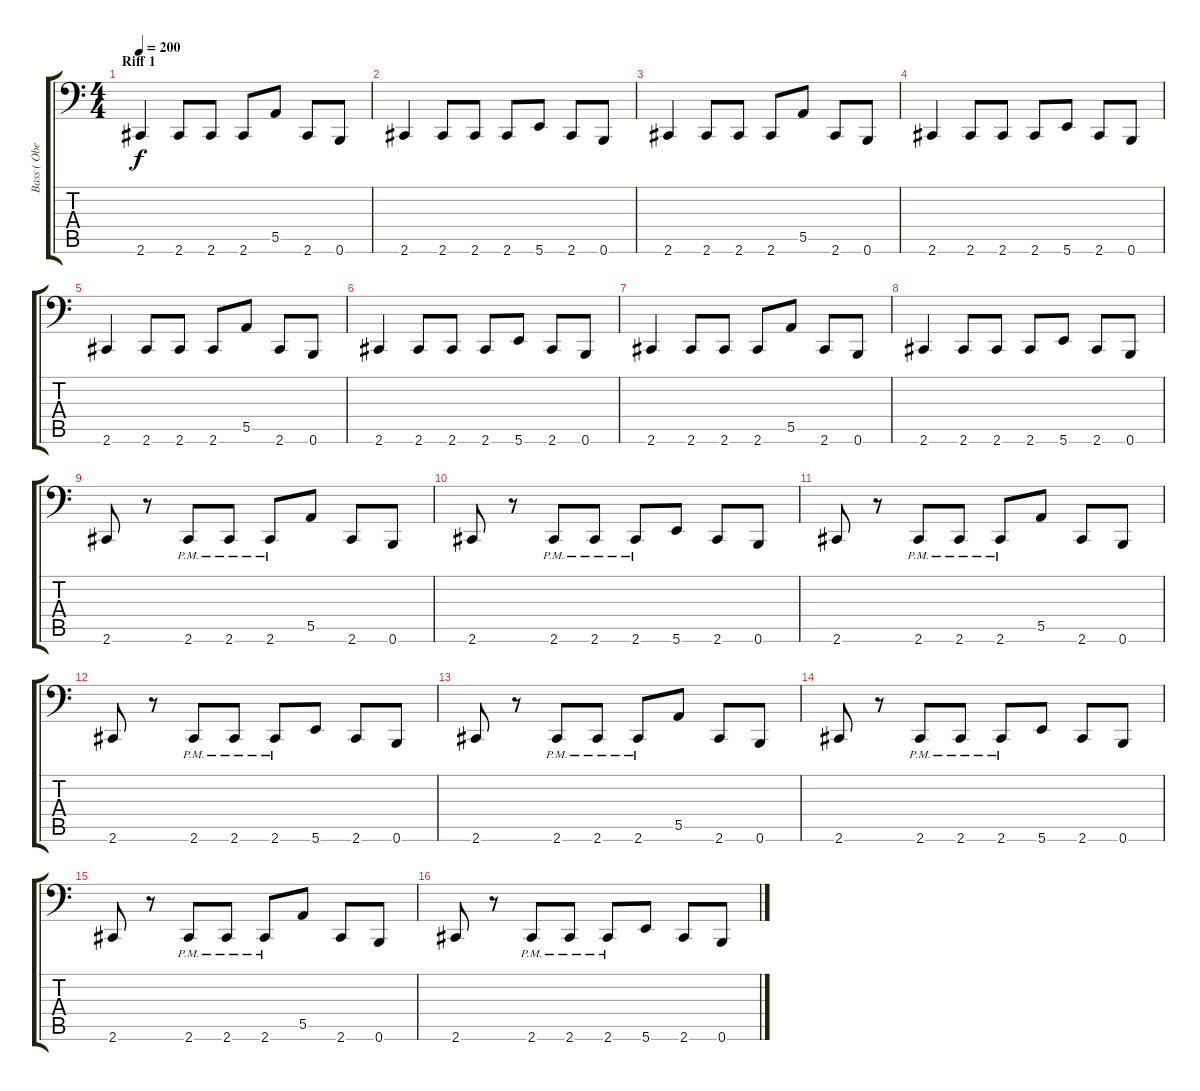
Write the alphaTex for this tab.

\track ("Bass ( Obeast )" "Bass ( Obe") {instrument electricbassfinger}
\staff {score tabs}
\tuning (C3 G2 D2 A1 E1 B0) {hide}
\ts (4 4)
\section ("" "Riff 1")
\tempo 200
\clef f4
\ks c
2.6.4{dy f} 2.6.8 2.6.8 2.6.8 5.5.8 2.6.8 0.6.8 |
2.6.4 2.6.8 2.6.8 2.6.8 5.6.8 2.6.8 0.6.8 |
2.6.4 2.6.8 2.6.8 2.6.8 5.5.8 2.6.8 0.6.8 |
2.6.4 2.6.8 2.6.8 2.6.8 5.6.8 2.6.8 0.6.8 |
2.6.4 2.6.8 2.6.8 2.6.8 5.5.8 2.6.8 0.6.8 |
2.6.4 2.6.8 2.6.8 2.6.8 5.6.8 2.6.8 0.6.8 |
2.6.4 2.6.8 2.6.8 2.6.8 5.5.8 2.6.8 0.6.8 |
2.6.4 2.6.8 2.6.8 2.6.8 5.6.8 2.6.8 0.6.8 |
2.6.8 r.8 2.6{pm}.8 2.6{pm}.8 2.6{pm}.8 5.5.8 2.6.8 0.6.8 |
2.6.8 r.8 2.6{pm}.8 2.6{pm}.8 2.6{pm}.8 5.6.8 2.6.8 0.6.8 |
2.6.8 r.8 2.6{pm}.8 2.6{pm}.8 2.6{pm}.8 5.5.8 2.6.8 0.6.8 |
2.6.8 r.8 2.6{pm}.8 2.6{pm}.8 2.6{pm}.8 5.6.8 2.6.8 0.6.8 |
2.6.8 r.8 2.6{pm}.8 2.6{pm}.8 2.6{pm}.8 5.5.8 2.6.8 0.6.8 |
2.6.8 r.8 2.6{pm}.8 2.6{pm}.8 2.6{pm}.8 5.6.8 2.6.8 0.6.8 |
2.6.8 r.8 2.6{pm}.8 2.6{pm}.8 2.6{pm}.8 5.5.8 2.6.8 0.6.8 |
2.6.8 r.8 2.6{pm}.8 2.6{pm}.8 2.6{pm}.8 5.6.8 2.6.8 0.6.8
